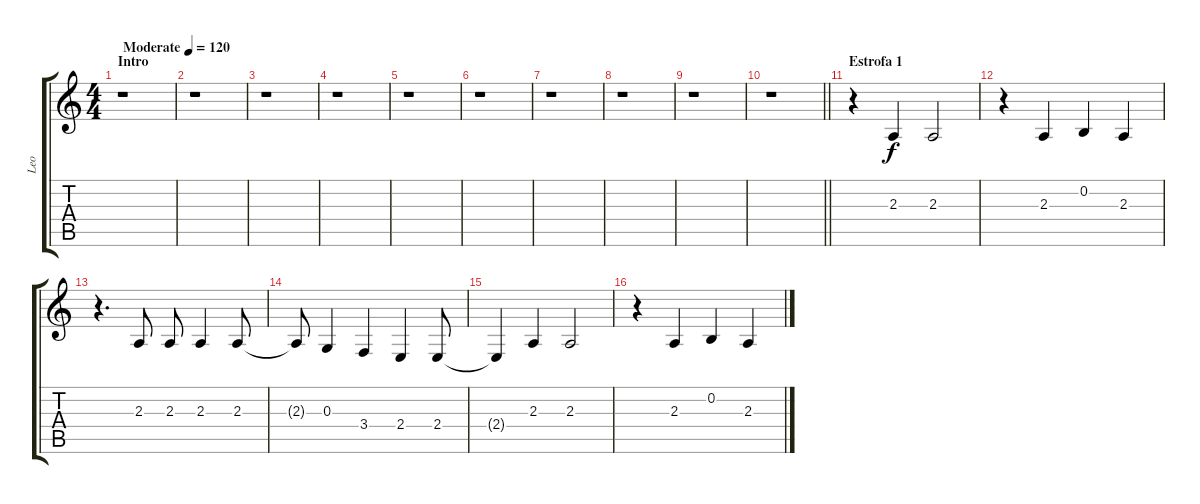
\track ("Leo" "Leo") {instrument oboe}
\staff {score tabs}
\tuning (E4 B3 G3 D3 A2 E2) {hide}
\ts (4 4)
\section ("" "Intro")
\tempo (120 "Moderate")
\clef g2
\ks c
r.1{dy f instrument oboe} |
r.1 |
r.1 |
r.1 |
r.1 |
r.1 |
r.1 |
r.1 |
r.1 |
\barLineRight lightlight
r.1 |
\section ("" "Estrofa 1")
r.4 2.3.4 2.3.2 |
r.4 2.3.4 0.2.4 2.3.4 |
r.4{d} 2.3.8 2.3.8 2.3.4 2.3.8 |
2.3{t}.8 0.3.4 3.4.4 2.4.4 2.4.8 |
2.4{t}.4 2.3.4 2.3.2 |
r.4 2.3.4 0.2.4 2.3.4
